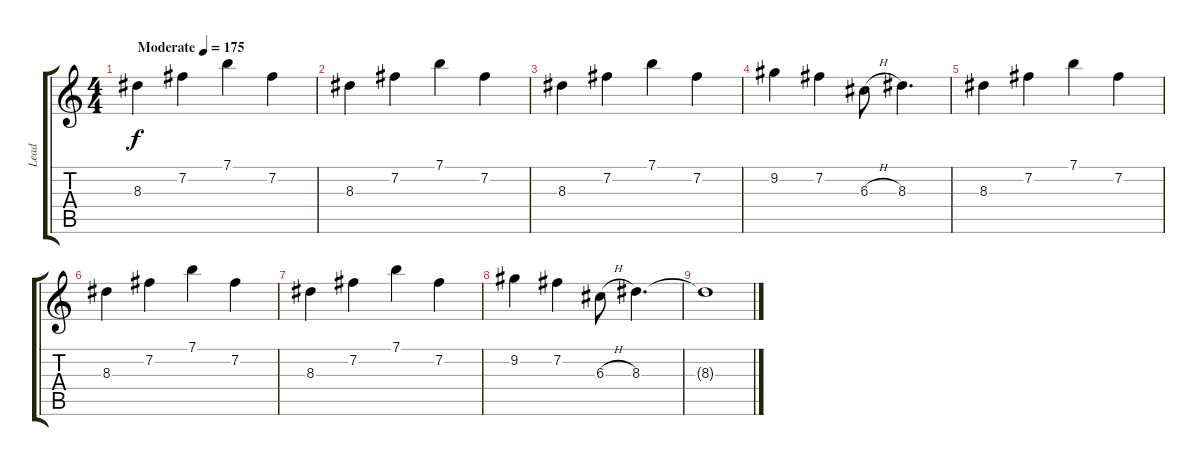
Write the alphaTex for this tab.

\track ("Lead" "Lead") {instrument distortionguitar}
\staff {score tabs}
\tuning (E4 B3 G3 D3 A2 E2) {hide}
\ts (4 4)
\tempo (175 "Moderate")
\clef g2
\ks c
8.3.4{dy f instrument distortionguitar} 7.2.4 7.1.4 7.2.4 |
8.3.4 7.2.4 7.1.4 7.2.4 |
8.3.4 7.2.4 7.1.4 7.2.4 |
9.2.4 7.2.4 6.3{h}.8 8.3.4{d} |
8.3.4 7.2.4 7.1.4 7.2.4 |
8.3.4 7.2.4 7.1.4 7.2.4 |
8.3.4 7.2.4 7.1.4 7.2.4 |
9.2.4 7.2.4 6.3{h}.8 8.3.4{d} |
8.3{t}.1
